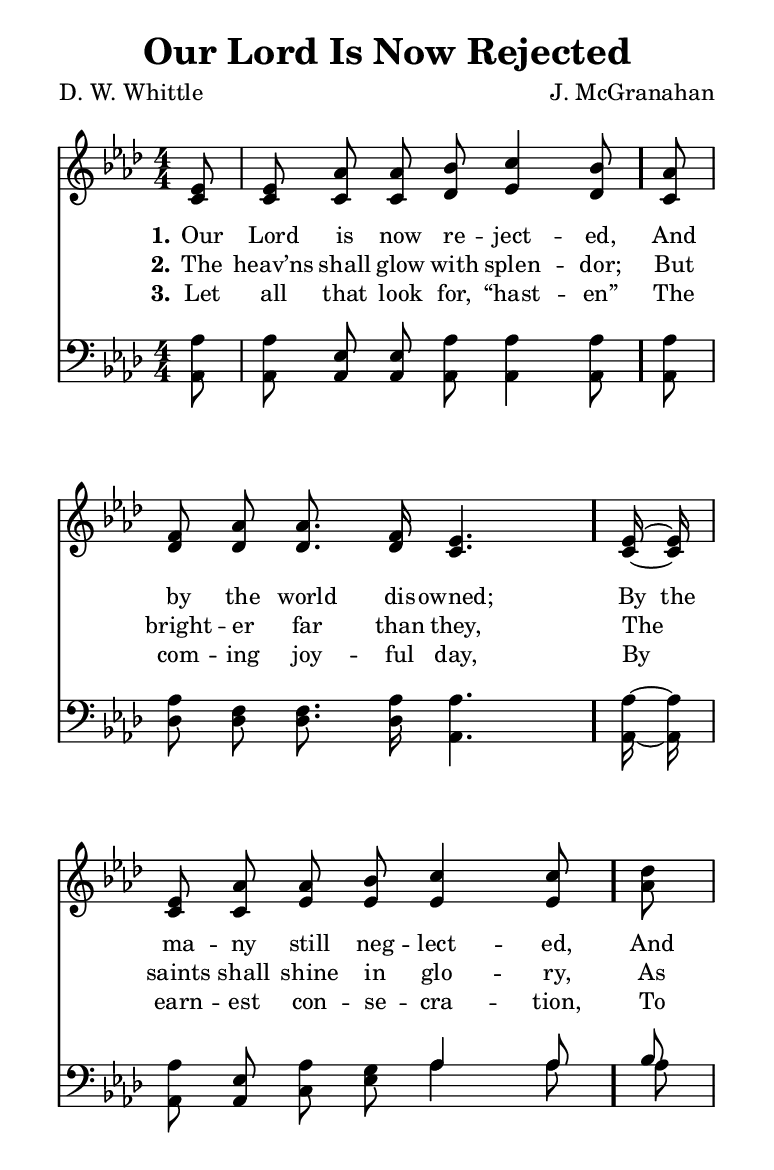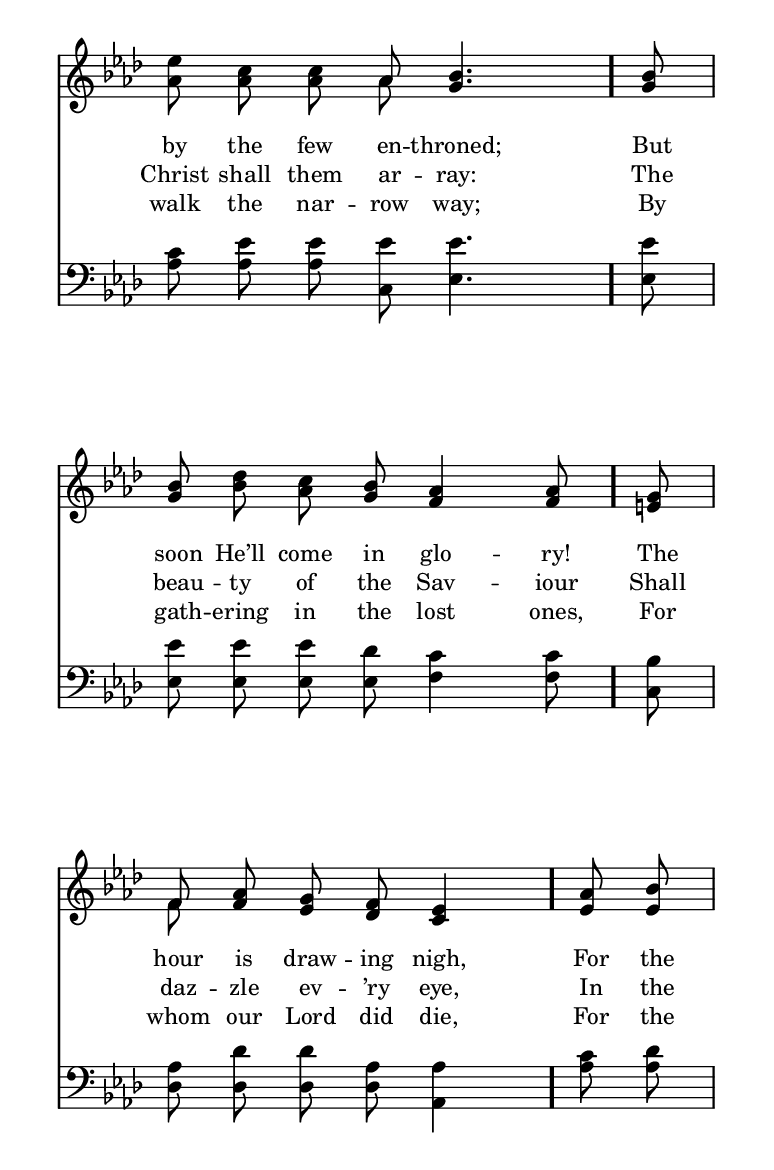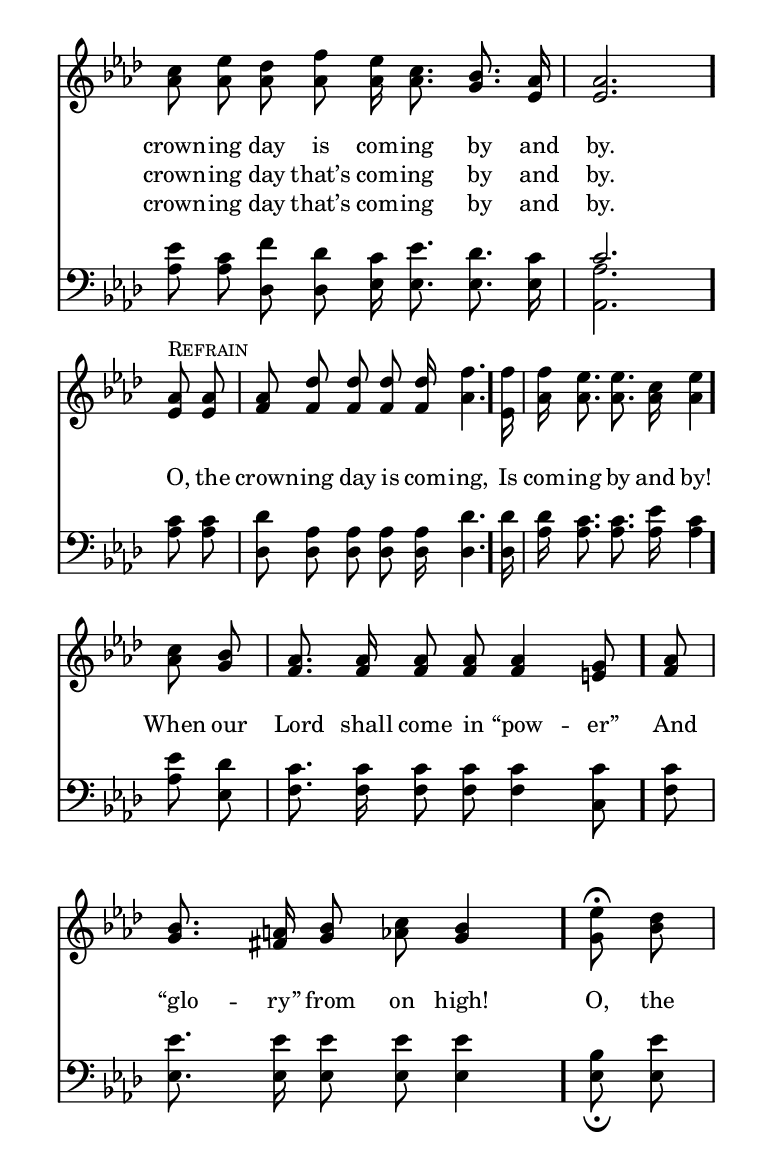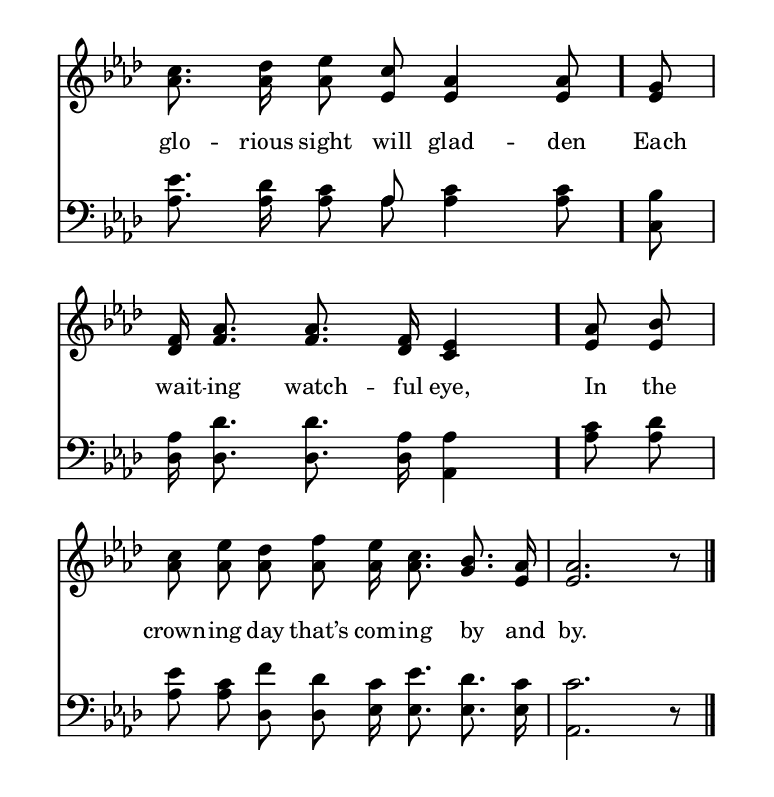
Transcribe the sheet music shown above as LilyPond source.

\include "common/global.ily"
\paper {
  \include "common/paper.ily"
  page-count = #(cond (is-eogsized 2) (#t #f))
  systems-per-page = #(cond (is-eogsized 4) (#t #f))
}

\header{
  hymnnumber = "188"
  title = "Our Lord Is Now Rejected"
  tunename = ""
  meter = ""
  poet = "D. W. Whittle"
  composer = "J. McGranahan"
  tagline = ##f
}

ta = { \tempo 4=80 }
tb = { \tempo 4=40 }

patternA = { c8 | c8 c c c c4 c8 }
patternC = { c16 ~ c16 | c8 c c c c4 c8 }
patternB = { c8 | c8 c c8. c16 c4. }
patternD = { c8 | c8 c c c c4. }
patternE = { c8 | c8 c c c c4 }
patternF = { c8 c | c c c c c16 c8. c8. c16 | c2. }

patternG = { aes8 aes | aes des des des des16 f4. }
patternH = { f16 | f ees8. ees c16 ees4 }
patternI = { c8 bes | aes8. aes16 aes8 aes aes4 g8 }
patternJ = { aes8 | bes8. a16 bes8 c bes4 }
patternK = { ees8 des | c8. des16 ees8 c aes4 aes8 }
patternL = { g8 | f16 aes8. aes f16 ees4 }

global = {
  \include "common/overrides.ily"
  \override Staff.TimeSignature.style = #'numbered
  \time 4/4
  \override Score.MetronomeMark.transparent = ##t % hide all fermata changes too
  \ta
  \key aes \major
  \partial 8
  \autoBeamOff
}

notesSoprano = {
\global
\relative c' {

  \changePitch \patternA { ees | ees aes aes bes c bes }
  \changePitch \patternB { aes | f aes aes f ees }
  \changePitch \patternC { ees ~ ees | ees aes aes bes c c }
  \changePitch \patternD { des | ees c c aes bes }
  \changePitch \patternA { bes | bes des c bes aes aes }
  \changePitch \patternE { g | f aes g f ees }
  \changePitch \patternF { aes bes | c ees des f ees c bes aes | aes }

  \break

  << s^\markup { \small \caps "Refrain" }
  { aes8 aes | aes des des des des16 f4. } >>
  f16 | f ees8. ees c16 ees4
  c8 bes | aes8. aes16 aes8 aes aes4 g8
  aes8 | bes8. a16 bes8 c bes4
  \ta ees8 \fermata \ta des | c8. des16 ees8 c aes4 aes8
  g8 | f16 aes8. aes f16 ees4
  aes8 bes | c ees des f ees16 c8. bes aes16 | aes2. r8

  \bar "|."

}
}

notesAlto = {
\global
\relative e' {

  \changePitch \patternA { c | c c c des ees des }
  \changePitch \patternB { c | des des des des | c }
  \changePitch \patternC { c ~ c | c c ees ees ees ees }
  \changePitch \patternD { aes | aes aes aes aes g }
  \changePitch \patternA { g | g bes aes g f f }
  \changePitch \patternE { e | f f ees des c }
  \changePitch \patternF { ees ees | aes aes aes aes aes aes g ees | ees }

  \changePitch \patternG { ees ees | f f f f f aes }
  \changePitch \patternH { es | aes aes aes aes aes }
  \changePitch \patternI { aes g | f f f f f e }
  \changePitch \patternJ { f | g fis g aes! g }
  \changePitch \patternK { g bes | aes aes aes ees ees ees }
  \changePitch \patternL { ees | des f f des c }
  \changePitch \patternF { ees ees | aes aes aes aes aes aes g ees | ees r }

}
}

notesTenor = {
\global
\relative a {

  \changePitch \patternA { aes | aes ees ees aes aes aes }
  \changePitch \patternB { aes | aes f f aes aes }
  \changePitch \patternC { aes ~ aes | aes ees aes g aes aes }
  \changePitch \patternD { bes | c ees ees ees ees }
  \changePitch \patternA { ees | ees ees ees des c c }
  \changePitch \patternE { bes | aes des des aes aes }
  \changePitch \patternF { c des | ees c f des c ees des c | c }

  \changePitch \patternG { c c | des aes aes aes aes des }
  \changePitch \patternH { des | des c c ees c }
  \changePitch \patternI { ees des | c c c c c c }
  \changePitch \patternJ { c | ees ees ees ees ees }
  \changePitch \patternK { bes ees | ees des c aes c c }
  \changePitch \patternL { bes | aes des des aes aes }
  \changePitch \patternF { c des | ees c f des c ees des c | c r }

}
}

notesBass = {
\global
\relative f, {

  \changePitch \patternA { aes | aes aes aes aes aes aes }
  \changePitch \patternB { aes | des des des des aes }
  \changePitch \patternC { aes ~ aes | aes aes c ees aes aes }
  \changePitch \patternD { aes | aes aes aes c, ees }
  \changePitch \patternA { ees | ees ees ees ees f f }
  \changePitch \patternE { c | des des des des aes }
  \changePitch \patternF { aes' aes | aes aes des, des ees ees ees ees | < aes aes, > }

  \changePitch \patternG { aes aes | des, des des des des des }
  \changePitch \patternH { des | aes' aes aes aes aes }
  \changePitch \patternI { aes ees | f f f f f c }
  \changePitch \patternJ { f | ees ees ees ees ees }
  \changePitch \patternK { ees_\fermata ees | aes aes aes aes aes aes }
  \changePitch \patternL { c, | des des des des aes }
  \changePitch \patternF { aes' aes | aes aes des, des ees ees ees ees | aes, r }

}
}

Refrain = \lyricmode {

O, the crown -- ing day is com -- ing, \bar "."
Is com -- ing by and by! \bar "."
When our Lord shall come in “pow -- er” \bar "."
And “glo -- ry” from on high! \bar "."
O, the glo -- rious sight will glad -- den \bar "."
Each wait -- ing watch -- ful eye, \bar "."
In the crown -- ing day that’s com -- ing by and by. \bar "."

}

wordsA = \lyricmode {
\set stanza = "1."

Our Lord is now re -- ject -- ed, \bar "."
And by the world dis -- owned; \bar "."
{ \mon } By the { \moff } ma -- ny still neg -- lect -- ed, \bar "."
And by the few en -- throned; \bar "."
But soon He’ll come in glo -- ry! \bar "."
The hour is draw -- ing nigh, \bar "."
For the crown -- ing day is com -- ing by and by. \bar "."

}

wordsB = \lyricmode {
\set stanza = "2."

The heav’ns shall glow with splen -- dor;
But bright -- er far than they,
The saints shall shine in glo -- ry,
As Christ shall them ar -- ray:
The beau -- ty of the Sav -- iour
Shall daz -- zle ev -- ’ry eye,
In the crown -- ing day that’s com -- ing by and by.

\Refrain

}

wordsC = \lyricmode {
\set stanza = "3."

Let all that look for, “hast -- en”
The com -- ing joy -- ful day,
By earn -- est con -- se -- cra -- tion,
To walk the nar -- row way;
By gath -- ering in the lost ones,
For whom our Lord did die,
For the crown -- ing day that’s com -- ing by and by.

}

\score {
  \context ChoirStaff <<
    \context Staff = upper <<
      \set Staff.autoBeaming = ##f
      \set ChoirStaff.systemStartDelimiter = #'SystemStartBar
      \set ChoirStaff.printPartCombineTexts = ##f
      \partcombine #'(2 . 9) \notesSoprano \notesAlto
      \context NullVoice = sopranos { \voiceOne << \notesSoprano >> }
      \context NullVoice = altos { \voiceTwo << \notesAlto >> }
      \context Lyrics = one   \lyricsto sopranos \wordsA
      \context Lyrics = two   \lyricsto sopranos \wordsB
      \context Lyrics = three \lyricsto sopranos \wordsC
    >>
    \context Staff = men <<
      \set Staff.autoBeaming = ##f
      \clef bass
      \set ChoirStaff.printPartCombineTexts = ##f
      \partcombine #'(2 . 9) \notesTenor \notesBass
      \context NullVoice = tenors { \voiceOne << \notesTenor >> }
      \context NullVoice = basses { \voiceTwo << \notesBass >> }
    >>
  >>
  \layout {
    \include "common/layout.ily"
  }
  \midi{
    \include "common/midi.ily"
  }
}

\version "2.19.49"  % necessary for upgrading to future LilyPond versions.

% vi:set et ts=2 sw=2 ai nocindent syntax=lilypond:
